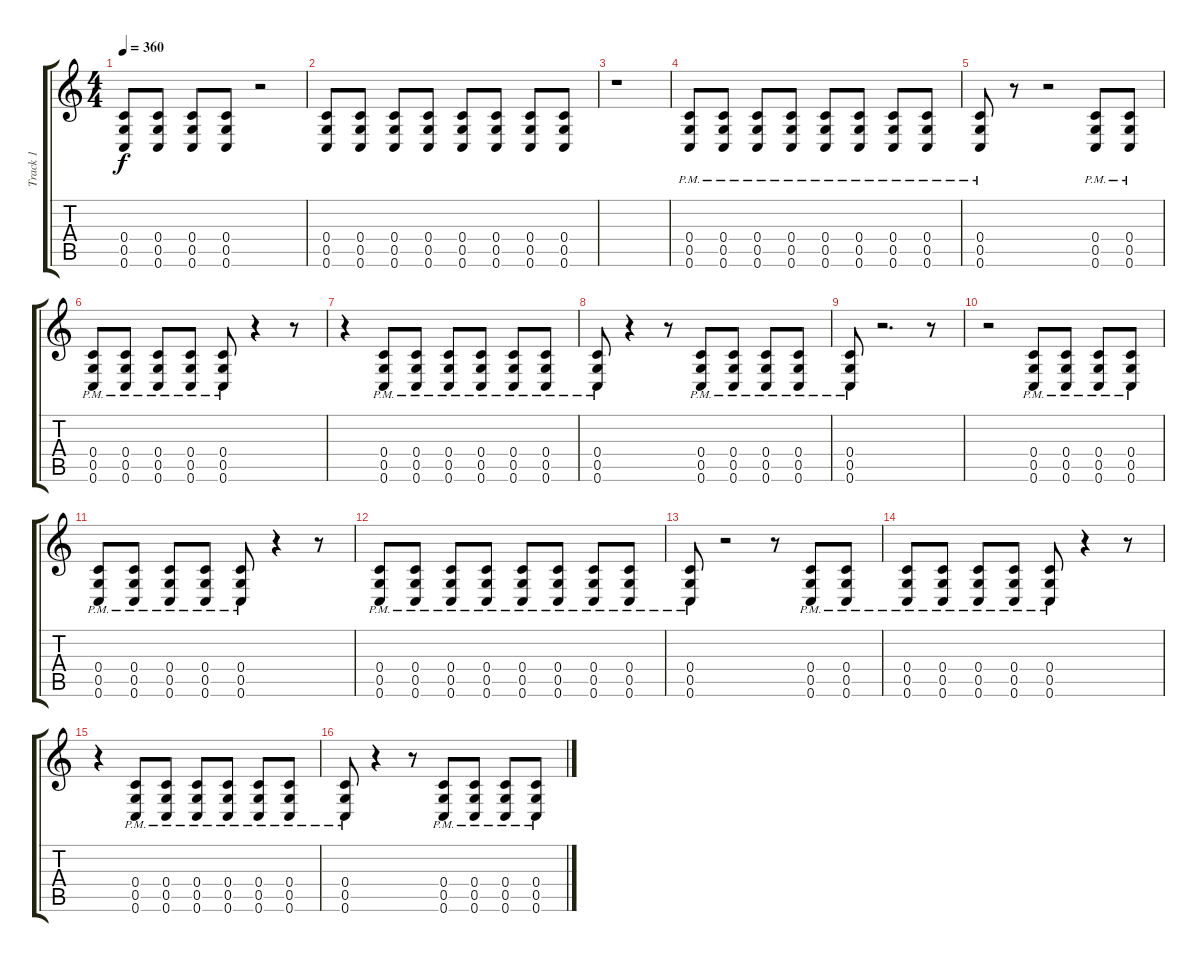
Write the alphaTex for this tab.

\track ("Track 1" "Track 1") {instrument overdrivenguitar}
\staff {score tabs}
\tuning (D4 A3 F3 C3 G2 C2) {hide}
\ts (4 4)
\tempo 360
\clef g2
\ks c
(0.4 0.5 0.6).8{dy f} (0.4 0.5 0.6).8 (0.4 0.5 0.6).8 (0.4 0.5 0.6).8 r.2 |
(0.4 0.5 0.6).8 (0.4 0.5 0.6).8 (0.4 0.5 0.6).8 (0.4 0.5 0.6).8 (0.4 0.5 0.6).8 (0.4 0.5 0.6).8 (0.4 0.5 0.6).8 (0.4 0.5 0.6).8 |
r.1 |
(0.4{pm} 0.5{pm} 0.6{pm}).8 (0.4{pm} 0.5{pm} 0.6{pm}).8 (0.4{pm} 0.5{pm} 0.6{pm}).8 (0.4{pm} 0.5{pm} 0.6{pm}).8 (0.4{pm} 0.5{pm} 0.6{pm}).8 (0.4{pm} 0.5{pm} 0.6{pm}).8 (0.4{pm} 0.5{pm} 0.6{pm}).8 (0.4{pm} 0.5{pm} 0.6{pm}).8 |
(0.4{pm} 0.5{pm} 0.6{pm}).8 r.8 r.2 (0.4{pm} 0.5{pm} 0.6{pm}).8 (0.4{pm} 0.5{pm} 0.6{pm}).8 |
(0.4{pm} 0.5{pm} 0.6{pm}).8 (0.4{pm} 0.5{pm} 0.6{pm}).8 (0.4{pm} 0.5{pm} 0.6{pm}).8 (0.4{pm} 0.5{pm} 0.6{pm}).8 (0.4{pm} 0.5{pm} 0.6{pm}).8 r.4 r.8 |
r.4 (0.4{pm} 0.5{pm} 0.6{pm}).8 (0.4{pm} 0.5{pm} 0.6{pm}).8 (0.4{pm} 0.5{pm} 0.6{pm}).8 (0.4{pm} 0.5{pm} 0.6{pm}).8 (0.4{pm} 0.5{pm} 0.6{pm}).8 (0.4{pm} 0.5{pm} 0.6{pm}).8 |
(0.4{pm} 0.5{pm} 0.6{pm}).8 r.4 r.8 (0.4{pm} 0.5{pm} 0.6{pm}).8 (0.4{pm} 0.5{pm} 0.6{pm}).8 (0.4{pm} 0.5{pm} 0.6{pm}).8 (0.4{pm} 0.5{pm} 0.6{pm}).8 |
(0.4{pm} 0.5{pm} 0.6{pm}).8 r.2{d} r.8 |
r.2 (0.4{pm} 0.5{pm} 0.6{pm}).8 (0.4{pm} 0.5{pm} 0.6{pm}).8 (0.4{pm} 0.5{pm} 0.6{pm}).8 (0.4{pm} 0.5{pm} 0.6{pm}).8 |
(0.4{pm} 0.5{pm} 0.6{pm}).8 (0.4{pm} 0.5{pm} 0.6{pm}).8 (0.4{pm} 0.5{pm} 0.6{pm}).8 (0.4{pm} 0.5{pm} 0.6{pm}).8 (0.4{pm} 0.5{pm} 0.6{pm}).8 r.4 r.8 |
(0.4{pm} 0.5{pm} 0.6{pm}).8 (0.4{pm} 0.5{pm} 0.6{pm}).8 (0.4{pm} 0.5{pm} 0.6{pm}).8 (0.4{pm} 0.5{pm} 0.6{pm}).8 (0.4{pm} 0.5{pm} 0.6{pm}).8 (0.4{pm} 0.5{pm} 0.6{pm}).8 (0.4{pm} 0.5{pm} 0.6{pm}).8 (0.4{pm} 0.5{pm} 0.6{pm}).8 |
(0.4{pm} 0.5{pm} 0.6{pm}).8 r.2 r.8 (0.4{pm} 0.5{pm} 0.6{pm}).8 (0.4{pm} 0.5{pm} 0.6{pm}).8 |
(0.4{pm} 0.5{pm} 0.6{pm}).8 (0.4{pm} 0.5{pm} 0.6{pm}).8 (0.4{pm} 0.5{pm} 0.6{pm}).8 (0.4{pm} 0.5{pm} 0.6{pm}).8 (0.4{pm} 0.5{pm} 0.6{pm}).8 r.4 r.8 |
r.4 (0.4{pm} 0.5{pm} 0.6{pm}).8 (0.4{pm} 0.5{pm} 0.6{pm}).8 (0.4{pm} 0.5{pm} 0.6{pm}).8 (0.4{pm} 0.5{pm} 0.6{pm}).8 (0.4{pm} 0.5{pm} 0.6{pm}).8 (0.4{pm} 0.5{pm} 0.6{pm}).8 |
(0.4{pm} 0.5{pm} 0.6{pm}).8 r.4 r.8 (0.4{pm} 0.5{pm} 0.6{pm}).8 (0.4{pm} 0.5{pm} 0.6{pm}).8 (0.4{pm} 0.5{pm} 0.6{pm}).8 (0.4{pm} 0.5{pm} 0.6{pm}).8
